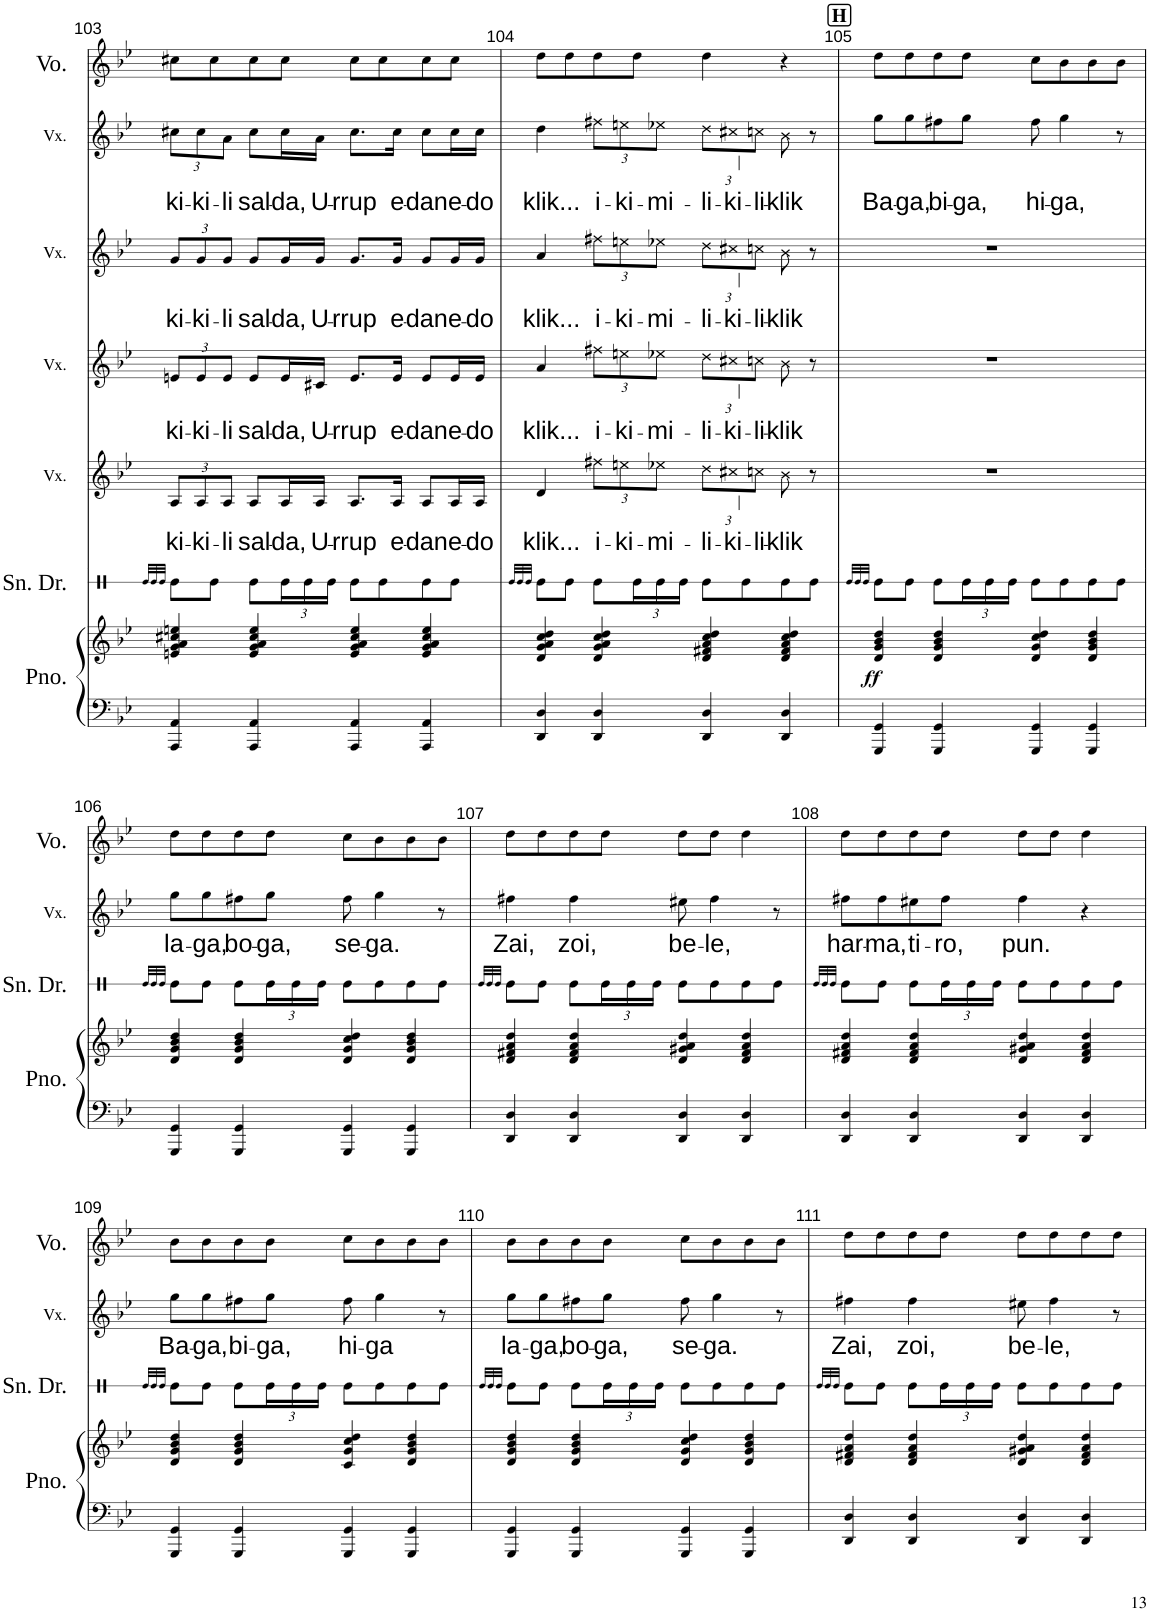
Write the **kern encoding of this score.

**kern	**kern	**dynam	**kern	**text	**kern	**text	**kern	**text	**kern	**text	**kern
*part6	*part6	*part6	*part5	*part5	*part4	*part4	*part3	*part3	*part2	*part2	*part1
*staff7	*staff6	*staff6/7	*staff5	*staff5	*staff4	*staff4	*staff3	*staff3	*staff2	*staff2	*staff1
*I"Piano	*	*	*I"Voix	*	*I"Voix	*	*I"Voix	*	*I"Voix	*	*I"Voice
*I'Pno.	*	*	*I'Vx.	*	*I'Vx.	*	*I'Vx.	*	*I'Vx.	*	*I'Vo.
!!LO:PB:g=z
*clefF4	*clefG2	*	*clefG2	*	*clefG2	*	*clefG2	*	*clefG2	*	*clefG2
*k[b-e-]	*k[b-e-]	*	*k[b-e-]	*	*k[b-e-]	*	*k[b-e-]	*	*k[b-e-]	*	*k[b-e-]
*M4/4	*M4/4	*	*M4/4	*	*M4/4	*	*M4/4	*	*M4/4	*	*M4/4
*	*	*	*Xbrackettup	*	*	*	*	*	*	*	*
=103	=103	=103	=103	=103	=103	=103	=103	=103	=103	=103	=103
!	!	!	!	!LO:LY:b	!	!	!	!	!	!	!
*	*	*	*	*	*Xbrackettup	*	*	*	*	*	*
!	!	!	!	!	!	!LO:LY:b	!	!	!	!	!
*	*	*	*	*	*	*	*Xbrackettup	*	*	*	*
!	!	!	!	!	!	!	!	!LO:LY:b	!	!	!
*	*	*	*	*	*	*	*	*	*Xbrackettup	*	*
!	!	!	!	!	!	!	!	!	!	!LO:LY:b	!
4AAA/ 4AA/	4en/ 4g/ 4a/ 4cc#X/ 4een/	.	12A/L	-ki-	12en/L	-ki-	12g/L	-ki-	12cc#X\L	-ki-	8cc#X\L
!	!	!	!	!LO:LY:b	!	!LO:LY:b	!	!LO:LY:b	!	!LO:LY:b	!
.	.	.	12A/	-ki-	12e/	-ki-	12g/	-ki-	12cc#\	-ki-	.
.	.	.	.	.	.	.	.	.	.	.	8cc#\
!	!	!	!	!LO:LY:b	!	!LO:LY:b	!	!LO:LY:b	!	!LO:LY:b	!
.	.	.	12A/J	-li	12e/J	-li	12g/J	-li	12a\J	-li	.
!	!	!	!	!LO:LY:b	!	!LO:LY:b	!	!LO:LY:b	!	!LO:LY:b	!
4AAA/ 4AA/	4e/ 4g/ 4a/ 4cc#/ 4ee/	.	8A/L	sal-	8e/L	sal-	8g/L	sal-	8cc#\L	sal-	8cc#\
!	!	!	!	!LO:LY:b	!	!LO:LY:b	!	!LO:LY:b	!	!LO:LY:b	!
.	.	.	16A/L	-da,	16e/L	-da,	16g/L	-da,	16cc#\L	-da,	8cc#\J
!	!	!	!	!LO:LY:b	!	!LO:LY:b	!	!LO:LY:b	!	!LO:LY:b	!
.	.	.	16A/JJ	U-	16c#X/JJ	U-	16g/JJ	U-	16a\JJ	U-	.
!	!	!	!	!LO:LY:b	!	!LO:LY:b	!	!LO:LY:b	!	!LO:LY:b	!
4AAA/ 4AA/	4e/ 4g/ 4a/ 4cc#/ 4ee/	.	8.A/L	-rrup	8.e/L	-rrup	8.g/L	-rrup	8.cc#\L	-rrup	8cc#\L
.	.	.	.	.	.	.	.	.	.	.	8cc#\
!	!	!	!	!LO:LY:b	!	!LO:LY:b	!	!LO:LY:b	!	!LO:LY:b	!
.	.	.	16A/Jk	e-	16e/Jk	e-	16g/Jk	e-	16cc#\Jk	e-	.
!	!	!	!	!LO:LY:b	!	!LO:LY:b	!	!LO:LY:b	!	!LO:LY:b	!
4AAA/ 4AA/	4e/ 4g/ 4a/ 4cc#/ 4ee/	.	8A/L	-dan	8e/L	-dan	8g/L	-dan	8cc#\L	-dan	8cc#\
!	!	!	!	!LO:LY:b	!	!LO:LY:b	!	!LO:LY:b	!	!LO:LY:b	!
.	.	.	16A/L	e-	16e/L	e-	16g/L	e-	16cc#\L	e-	8cc#\J
!	!	!	!	!LO:LY:b	!	!LO:LY:b	!	!LO:LY:b	!	!LO:LY:b	!
.	.	.	16A/JJ	-do	16e/JJ	-do	16g/JJ	-do	16cc#\JJ	-do	.
=104	=104	=104	=104	=104	=104	=104	=104	=104	=104	=104	=104
!	!	!	!	!LO:LY:b	!	!LO:LY:b	!	!LO:LY:b	!	!LO:LY:b	!
4DD/ 4D/	4d/ 4g/ 4a/ 4cc/ 4dd/	.	4d/	klik...	4a/	klik...	4a/	klik...	4dd\	klik...	8dd\L
.	.	.	.	.	.	.	.	.	.	.	8dd\
!	!	!	!	!LO:LY:b	!	!LO:LY:b	!	!LO:LY:b	!	!LO:LY:b	!
4DD/ 4D/	4d/ 4g/ 4a/ 4cc/ 4dd/	.	12ff#X\L	i-	12ff#X\L	i-	12ff#X\L	i-	12ff#X\L	i-	8dd\
!	!	!	!	!LO:LY:b	!	!LO:LY:b	!	!LO:LY:b	!	!LO:LY:b	!
.	.	.	12een\	-ki-	12een\	-ki-	12een\	-ki-	12een\	-ki-	.
.	.	.	.	.	.	.	.	.	.	.	8dd\J
!	!	!	!	!LO:LY:b	!	!LO:LY:b	!	!LO:LY:b	!	!LO:LY:b	!
.	.	.	12ee-X\J	-mi-	12ee-X\J	-mi-	12ee-X\J	-mi-	12ee-X\J	-mi-	.
!	!	!	!	!LO:LY:b	!	!LO:LY:b	!	!LO:LY:b	!	!LO:LY:b	!
4DD/ 4D/	4d/ 4f#X/ 4a/ 4cc/ 4dd/	.	12dd\L	-li-	12dd\L	-li-	12dd\L	-li-	12dd\L	-li-	4dd\
!	!	!	!	!LO:LY:b	!	!LO:LY:b	!	!LO:LY:b	!	!LO:LY:b	!
.	.	.	12cc#X\	-ki-	12cc#X\	-ki-	12cc#X\	-ki-	12cc#X\	-ki-	.
!	!	!	!	!LO:LY:b	!	!LO:LY:b	!	!LO:LY:b	!	!LO:LY:b	!
.	.	.	12ccn\J	-li-	12ccn\J	-li-	12ccn\J	-li-	12ccn\J	-li-	.
!	!	!	!	!LO:LY:b	!	!LO:LY:b	!	!LO:LY:b	!	!LO:LY:b	!
4DD/ 4D/	4d/ 4f#/ 4a/ 4cc/ 4dd/	.	8b-\	-klik	8b-\	-klik	8b-\	-klik	8b-\	-klik	4r
.	.	.	8r	.	8r	.	8r	.	8r	.	.
!!LO:REH:place=s1:a:B:cj:fs=14:t=H
=105	=105	=105	=105	=105	=105	=105	=105	=105	=105	=105	=105
!	!	!LO:DY:a=2	!	!	!	!	!	!	!	!LO:LY:b	!
4GGG/ 4GG/	4d/ 4g/ 4b-/ 4dd/	ff	1r	.	1r	.	1r	.	8gg\L	Ba-	8dd\L
!	!	!	!	!	!	!	!	!	!	!LO:LY:b	!
.	.	.	.	.	.	.	.	.	8gg\	-ga,	8dd\
!	!	!	!	!	!	!	!	!	!	!LO:LY:b	!
4GGG/ 4GG/	4d/ 4g/ 4b-/ 4dd/	.	.	.	.	.	.	.	8ff#X\	bi-	8dd\
!	!	!	!	!	!	!	!	!	!	!LO:LY:b	!
.	.	.	.	.	.	.	.	.	8gg\J	-ga,	8dd\J
!	!	!	!	!	!	!	!	!	!	!LO:LY:b	!
4GGG/ 4GG/	4d/ 4g/ 4cc/ 4dd/	.	.	.	.	.	.	.	8ff#\	hi-	8cc\L
!	!	!	!	!	!	!	!	!	!	!LO:LY:b	!
.	.	.	.	.	.	.	.	.	4gg\	-ga,	8b-\
4GGG/ 4GG/	4d/ 4g/ 4b-/ 4dd/	.	.	.	.	.	.	.	.	.	8b-\
.	.	.	.	.	.	.	.	.	8r	.	8b-\J
!!LO:LB:g=z
=106	=106	=106	=106	=106	=106	=106	=106	=106	=106	=106	=106
!	!	!	!	!	!	!	!	!	!	!LO:LY:b	!
4GGG/ 4GG/	4d/ 4g/ 4b-/ 4dd/	.	1r	.	1r	.	1r	.	8gg\L	la-	8dd\L
!	!	!	!	!	!	!	!	!	!	!LO:LY:b	!
.	.	.	.	.	.	.	.	.	8gg\	-ga,	8dd\
!	!	!	!	!	!	!	!	!	!	!LO:LY:b	!
4GGG/ 4GG/	4d/ 4g/ 4b-/ 4dd/	.	.	.	.	.	.	.	8ff#X\	bo-	8dd\
!	!	!	!	!	!	!	!	!	!	!LO:LY:b	!
.	.	.	.	.	.	.	.	.	8gg\J	-ga,	8dd\J
!	!	!	!	!	!	!	!	!	!	!LO:LY:b	!
4GGG/ 4GG/	4d/ 4g/ 4cc/ 4dd/	.	.	.	.	.	.	.	8ff#\	se-	8cc\L
!	!	!	!	!	!	!	!	!	!	!LO:LY:b	!
.	.	.	.	.	.	.	.	.	4gg\	-ga.	8b-\
4GGG/ 4GG/	4d/ 4g/ 4b-/ 4dd/	.	.	.	.	.	.	.	.	.	8b-\
.	.	.	.	.	.	.	.	.	8r	.	8b-\J
=107	=107	=107	=107	=107	=107	=107	=107	=107	=107	=107	=107
!	!	!	!	!	!	!	!	!	!	!LO:LY:b	!
4DD/ 4D/	4d/ 4f#X/ 4a/ 4dd/	.	1r	.	1r	.	1r	.	4ff#X\	Zai,	8dd\L
.	.	.	.	.	.	.	.	.	.	.	8dd\
!	!	!	!	!	!	!	!	!	!	!LO:LY:b	!
4DD/ 4D/	4d/ 4f#/ 4a/ 4dd/	.	.	.	.	.	.	.	4ff#\	zoi,	8dd\
.	.	.	.	.	.	.	.	.	.	.	8dd\J
!	!	!	!	!	!	!	!	!	!	!LO:LY:b	!
4DD/ 4D/	4d/ 4g#X/ 4a/ 4dd/	.	.	.	.	.	.	.	8ee#X\	be-	8dd\L
!	!	!	!	!	!	!	!	!	!	!LO:LY:b	!
.	.	.	.	.	.	.	.	.	4ff#\	-le,	8dd\J
4DD/ 4D/	4d/ 4f#/ 4a/ 4dd/	.	.	.	.	.	.	.	.	.	4dd\
.	.	.	.	.	.	.	.	.	8r	.	.
=108	=108	=108	=108	=108	=108	=108	=108	=108	=108	=108	=108
!	!	!	!	!	!	!	!	!	!	!LO:LY:b	!
4DD/ 4D/	4d/ 4f#X/ 4a/ 4dd/	.	1r	.	1r	.	1r	.	8ff#X\L	har-	8dd\L
!	!	!	!	!	!	!	!	!	!	!LO:LY:b	!
.	.	.	.	.	.	.	.	.	8ff#\	-ma,	8dd\
!	!	!	!	!	!	!	!	!	!	!LO:LY:b	!
4DD/ 4D/	4d/ 4f#/ 4a/ 4dd/	.	.	.	.	.	.	.	8ee#X\	ti-	8dd\
!	!	!	!	!	!	!	!	!	!	!LO:LY:b	!
.	.	.	.	.	.	.	.	.	8ff#\J	-ro,	8dd\J
!	!	!	!	!	!	!	!	!	!	!LO:LY:b	!
4DD/ 4D/	4d/ 4g#X/ 4a/ 4dd/	.	.	.	.	.	.	.	4ff#\	pun.	8dd\L
.	.	.	.	.	.	.	.	.	.	.	8dd\J
4DD/ 4D/	4d/ 4f#/ 4a/ 4dd/	.	.	.	.	.	.	.	4r	.	4dd\
!!LO:LB:g=z
=109	=109	=109	=109	=109	=109	=109	=109	=109	=109	=109	=109
!	!	!	!	!	!	!	!	!	!	!LO:LY:b	!
4GGG/ 4GG/	4d/ 4g/ 4b-/ 4dd/	.	1r	.	1r	.	1r	.	8gg\L	Ba-	8b-\L
!	!	!	!	!	!	!	!	!	!	!LO:LY:b	!
.	.	.	.	.	.	.	.	.	8gg\	-ga,	8b-\
!	!	!	!	!	!	!	!	!	!	!LO:LY:b	!
4GGG/ 4GG/	4d/ 4g/ 4b-/ 4dd/	.	.	.	.	.	.	.	8ff#X\	bi-	8b-\
!	!	!	!	!	!	!	!	!	!	!LO:LY:b	!
.	.	.	.	.	.	.	.	.	8gg\J	-ga,	8b-\J
!	!	!	!	!	!	!	!	!	!	!LO:LY:b	!
4GGG/ 4GG/	4c/ 4g/ 4cc/ 4dd/	.	.	.	.	.	.	.	8ff#\	hi-	8cc\L
!	!	!	!	!	!	!	!	!	!	!LO:LY:b	!
.	.	.	.	.	.	.	.	.	4gg\	-ga	8b-\
4GGG/ 4GG/	4d/ 4g/ 4b-/ 4dd/	.	.	.	.	.	.	.	.	.	8b-\
.	.	.	.	.	.	.	.	.	8r	.	8b-\J
=110	=110	=110	=110	=110	=110	=110	=110	=110	=110	=110	=110
!	!	!	!	!	!	!	!	!	!	!LO:LY:b	!
4GGG/ 4GG/	4d/ 4g/ 4b-/ 4dd/	.	1r	.	1r	.	1r	.	8gg\L	la-	8b-\L
!	!	!	!	!	!	!	!	!	!	!LO:LY:b	!
.	.	.	.	.	.	.	.	.	8gg\	-ga,	8b-\
!	!	!	!	!	!	!	!	!	!	!LO:LY:b	!
4GGG/ 4GG/	4d/ 4g/ 4b-/ 4dd/	.	.	.	.	.	.	.	8ff#X\	bo-	8b-\
!	!	!	!	!	!	!	!	!	!	!LO:LY:b	!
.	.	.	.	.	.	.	.	.	8gg\J	-ga,	8b-\J
!	!	!	!	!	!	!	!	!	!	!LO:LY:b	!
4GGG/ 4GG/	4d/ 4g/ 4cc/ 4dd/	.	.	.	.	.	.	.	8ff#\	se-	8cc\L
!	!	!	!	!	!	!	!	!	!	!LO:LY:b	!
.	.	.	.	.	.	.	.	.	4gg\	-ga.	8b-\
4GGG/ 4GG/	4d/ 4g/ 4b-/ 4dd/	.	.	.	.	.	.	.	.	.	8b-\
.	.	.	.	.	.	.	.	.	8r	.	8b-\J
=111	=111	=111	=111	=111	=111	=111	=111	=111	=111	=111	=111
!	!	!	!	!	!	!	!	!	!	!LO:LY:b	!
4DD/ 4D/	4d/ 4f#X/ 4a/ 4dd/	.	1r	.	1r	.	1r	.	4ff#X\	Zai,	8dd\L
.	.	.	.	.	.	.	.	.	.	.	8dd\
!	!	!	!	!	!	!	!	!	!	!LO:LY:b	!
4DD/ 4D/	4d/ 4f#/ 4a/ 4dd/	.	.	.	.	.	.	.	4ff#\	zoi,	8dd\
.	.	.	.	.	.	.	.	.	.	.	8dd\J
!	!	!	!	!	!	!	!	!	!	!LO:LY:b	!
4DD/ 4D/	4d/ 4g#X/ 4a/ 4dd/	.	.	.	.	.	.	.	8ee#X\	be-	8dd\L
!	!	!	!	!	!	!	!	!	!	!LO:LY:b	!
.	.	.	.	.	.	.	.	.	4ff#\	-le,	8dd\
4DD/ 4D/	4d/ 4f#/ 4a/ 4dd/	.	.	.	.	.	.	.	.	.	8dd\
.	.	.	.	.	.	.	.	.	8r	.	8dd\J
=	=	=	=	=	=	=	=	=	=	=	=
*-	*-	*-	*-	*-	*-	*-	*-	*-	*-	*-	*-
